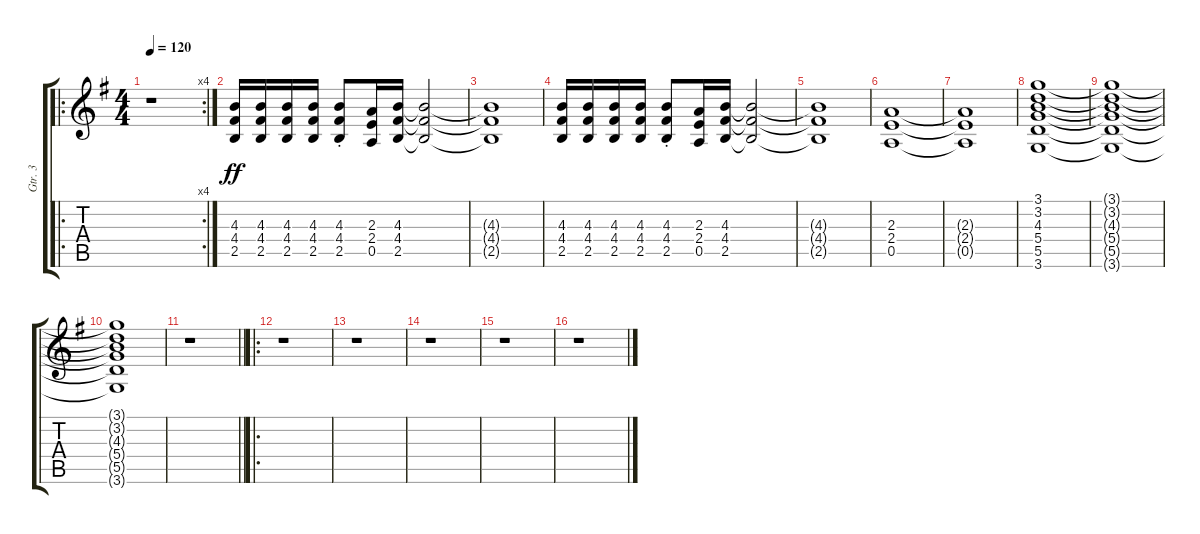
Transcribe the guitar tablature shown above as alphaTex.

\track ("Gtr. 3" "Gtr. 3") {instrument distortionguitar}
\staff {score tabs}
\tuning (E4 B3 G3 D3 A2 E2) {hide}
\ro
\rc 4
\ts (4 4)
\tempo 120
\clef g2
\ks g
r.1{dy ff instrument distortionguitar} |
(4.3 4.4 2.5).16 (4.3 4.4 2.5).16 (4.3 4.4 2.5).16 (4.3 4.4 2.5).16 (4.3{st} 4.4{st} 2.5{st}).8 (2.3 2.4 0.5).16 (4.3 4.4 2.5).16 (4.3{t} 4.4{t} 2.5{t}).2 |
(4.3{t} 4.4{t} 2.5{t}).1 |
(4.3 4.4 2.5).16 (4.3 4.4 2.5).16 (4.3 4.4 2.5).16 (4.3 4.4 2.5).16 (4.3{st} 4.4{st} 2.5{st}).8 (2.3 2.4 0.5).16 (4.3 4.4 2.5).16 (4.3{t} 4.4{t} 2.5{t}).2 |
(4.3{t} 4.4{t} 2.5{t}).1 |
(2.3 2.4 0.5).1 |
(2.3{t} 2.4{t} 0.5{t}).1 |
(3.1 3.2 4.3 5.4 5.5 3.6).1 |
(3.1{t} 3.2{t} 4.3{t} 5.4{t} 5.5{t} 3.6{t}).1 |
(3.1{t} 3.2{t} 4.3{t} 5.4{t} 5.5{t} 3.6{t}).1 |
\barLineRight lightlight
r.1 |
\ro
r.1 |
r.1 |
r.1 |
r.1 |
r.1
